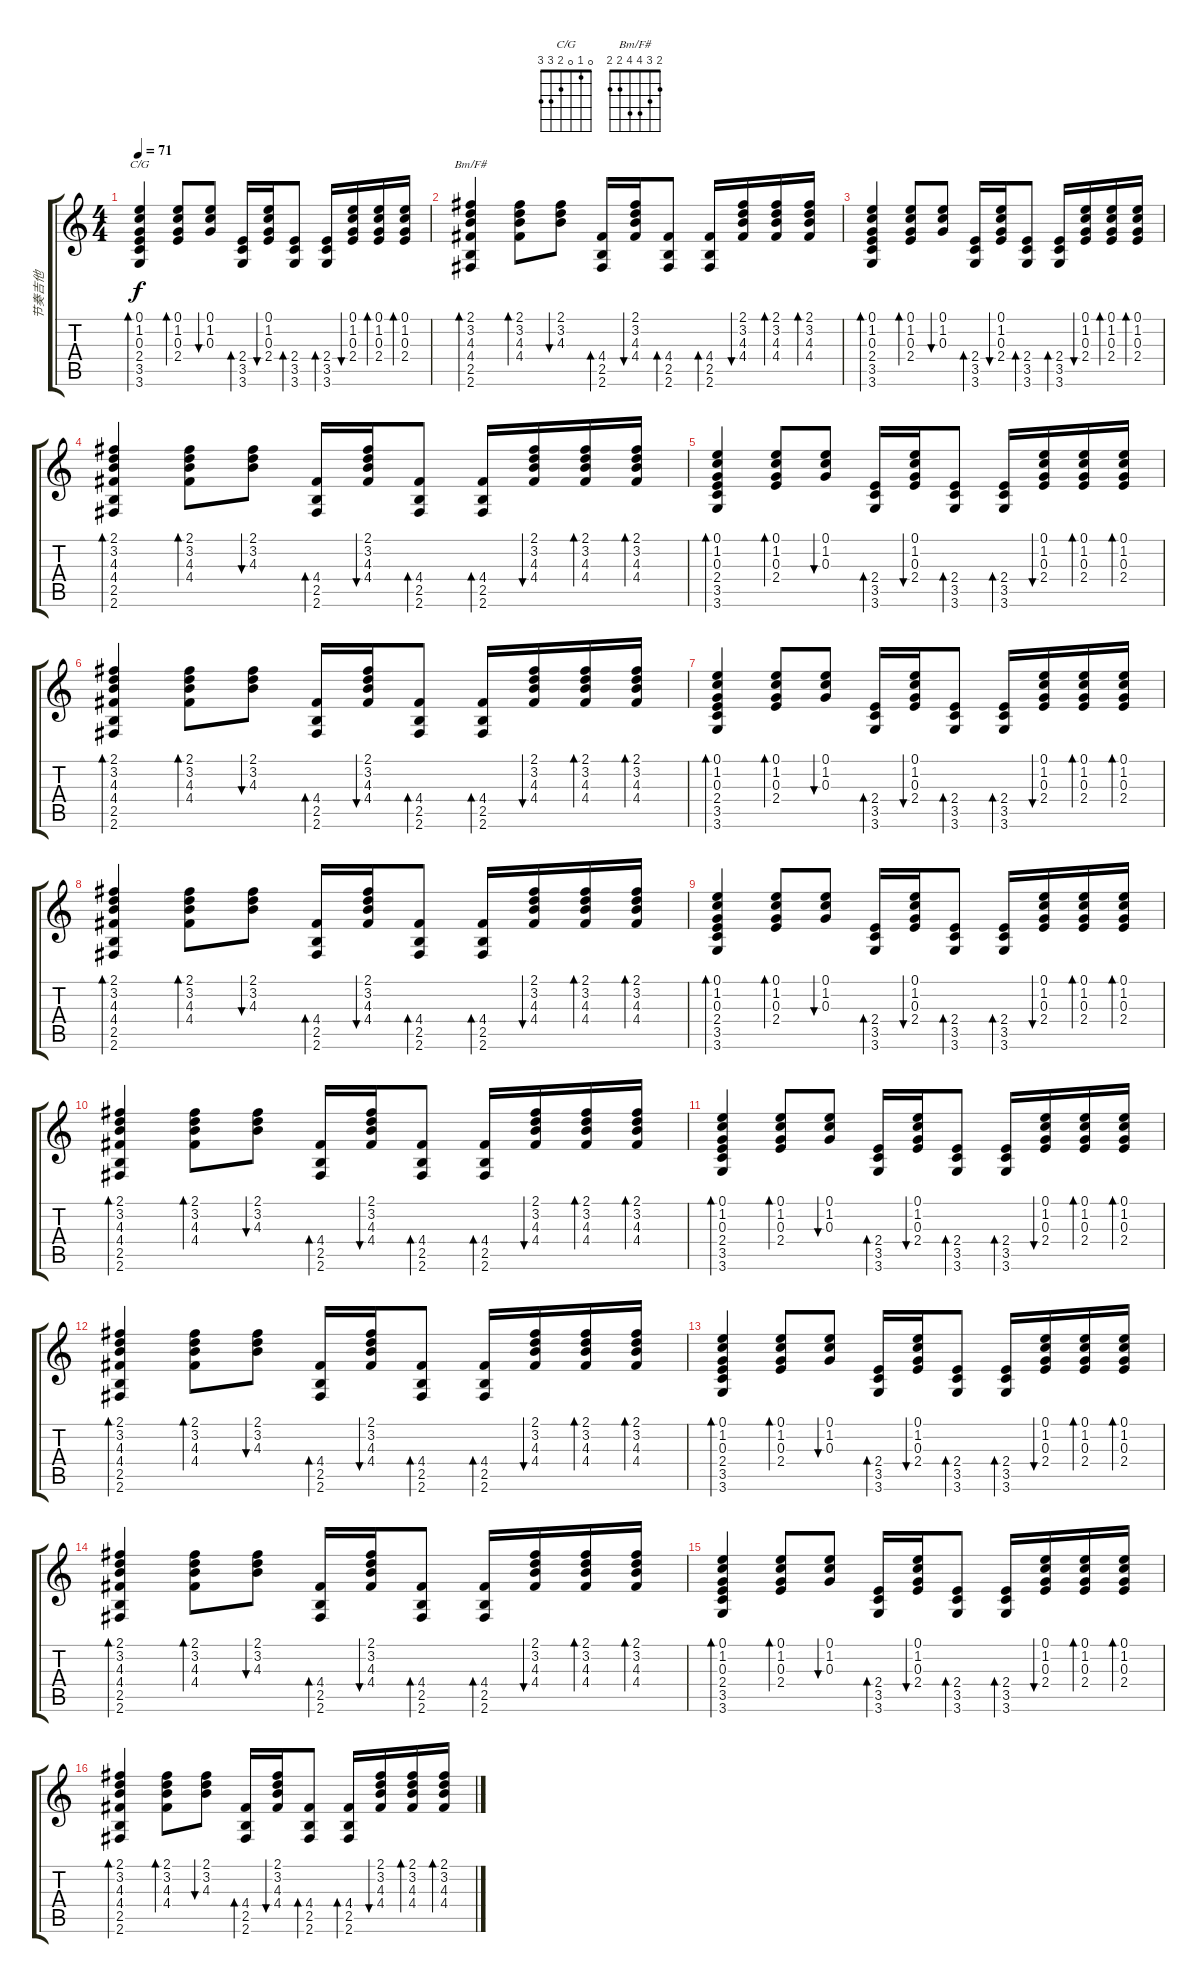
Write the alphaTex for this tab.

\track ("节奏吉他" "节奏吉他") {instrument acousticguitarsteel}
\staff {score tabs}
\tuning (E4 B3 G3 D3 A2 E2) {hide}
\chord ("C/G" 0 1 0 2 3 3)
\chord ("Bm/F#" 2 3 4 4 2 2)
\ts (4 4)
\tempo 71
\clef g2
\ks c
(0.1 1.2 0.3 2.4 3.5 3.6).4{bd 60 ch "C/G" dy f} (0.1 1.2 0.3 2.4).8{bd 60} (0.1 1.2 0.3).8{bu 60} (2.4 3.5 3.6).16{bd 60} (0.1 1.2 0.3 2.4).16{bu 60} (2.4 3.5 3.6).8{bd 60} (2.4 3.5 3.6).16{bd 60} (0.1 1.2 0.3 2.4).16{bu 60} (0.1 1.2 0.3 2.4).16{bd 60} (0.1 1.2 0.3 2.4).16{bd 60} |
(2.1 3.2 4.3 4.4 2.5 2.6).4{bd 60 ch "Bm/F#"} (2.1 3.2 4.3 4.4).8{bd 60} (2.1 3.2 4.3).8{bu 60} (4.4 2.5 2.6).16{bd 60} (2.1 3.2 4.3 4.4).16{bu 60} (4.4 2.5 2.6).8{bd 60} (4.4 2.5 2.6).16{bd 60} (2.1 3.2 4.3 4.4).16{bu 60} (2.1 3.2 4.3 4.4).16{bd 60} (2.1 3.2 4.3 4.4).16{bd 60} |
(0.1 1.2 0.3 2.4 3.5 3.6).4{bd 60} (0.1 1.2 0.3 2.4).8{bd 60} (0.1 1.2 0.3).8{bu 60} (2.4 3.5 3.6).16{bd 60} (0.1 1.2 0.3 2.4).16{bu 60} (2.4 3.5 3.6).8{bd 60} (2.4 3.5 3.6).16{bd 60} (0.1 1.2 0.3 2.4).16{bu 60} (0.1 1.2 0.3 2.4).16{bd 60} (0.1 1.2 0.3 2.4).16{bd 60} |
(2.1 3.2 4.3 4.4 2.5 2.6).4{bd 60} (2.1 3.2 4.3 4.4).8{bd 60} (2.1 3.2 4.3).8{bu 60} (4.4 2.5 2.6).16{bd 60} (2.1 3.2 4.3 4.4).16{bu 60} (4.4 2.5 2.6).8{bd 60} (4.4 2.5 2.6).16{bd 60} (2.1 3.2 4.3 4.4).16{bu 60} (2.1 3.2 4.3 4.4).16{bd 60} (2.1 3.2 4.3 4.4).16{bd 60} |
(0.1 1.2 0.3 2.4 3.5 3.6).4{bd 60} (0.1 1.2 0.3 2.4).8{bd 60} (0.1 1.2 0.3).8{bu 60} (2.4 3.5 3.6).16{bd 60} (0.1 1.2 0.3 2.4).16{bu 60} (2.4 3.5 3.6).8{bd 60} (2.4 3.5 3.6).16{bd 60} (0.1 1.2 0.3 2.4).16{bu 60} (0.1 1.2 0.3 2.4).16{bd 60} (0.1 1.2 0.3 2.4).16{bd 60} |
(2.1 3.2 4.3 4.4 2.5 2.6).4{bd 60} (2.1 3.2 4.3 4.4).8{bd 60} (2.1 3.2 4.3).8{bu 60} (4.4 2.5 2.6).16{bd 60} (2.1 3.2 4.3 4.4).16{bu 60} (4.4 2.5 2.6).8{bd 60} (4.4 2.5 2.6).16{bd 60} (2.1 3.2 4.3 4.4).16{bu 60} (2.1 3.2 4.3 4.4).16{bd 60} (2.1 3.2 4.3 4.4).16{bd 60} |
(0.1 1.2 0.3 2.4 3.5 3.6).4{bd 60} (0.1 1.2 0.3 2.4).8{bd 60} (0.1 1.2 0.3).8{bu 60} (2.4 3.5 3.6).16{bd 60} (0.1 1.2 0.3 2.4).16{bu 60} (2.4 3.5 3.6).8{bd 60} (2.4 3.5 3.6).16{bd 60} (0.1 1.2 0.3 2.4).16{bu 60} (0.1 1.2 0.3 2.4).16{bd 60} (0.1 1.2 0.3 2.4).16{bd 60} |
(2.1 3.2 4.3 4.4 2.5 2.6).4{bd 60} (2.1 3.2 4.3 4.4).8{bd 60} (2.1 3.2 4.3).8{bu 60} (4.4 2.5 2.6).16{bd 60} (2.1 3.2 4.3 4.4).16{bu 60} (4.4 2.5 2.6).8{bd 60} (4.4 2.5 2.6).16{bd 60} (2.1 3.2 4.3 4.4).16{bu 60} (2.1 3.2 4.3 4.4).16{bd 60} (2.1 3.2 4.3 4.4).16{bd 60} |
(0.1 1.2 0.3 2.4 3.5 3.6).4{bd 60} (0.1 1.2 0.3 2.4).8{bd 60} (0.1 1.2 0.3).8{bu 60} (2.4 3.5 3.6).16{bd 60} (0.1 1.2 0.3 2.4).16{bu 60} (2.4 3.5 3.6).8{bd 60} (2.4 3.5 3.6).16{bd 60} (0.1 1.2 0.3 2.4).16{bu 60} (0.1 1.2 0.3 2.4).16{bd 60} (0.1 1.2 0.3 2.4).16{bd 60} |
(2.1 3.2 4.3 4.4 2.5 2.6).4{bd 60} (2.1 3.2 4.3 4.4).8{bd 60} (2.1 3.2 4.3).8{bu 60} (4.4 2.5 2.6).16{bd 60} (2.1 3.2 4.3 4.4).16{bu 60} (4.4 2.5 2.6).8{bd 60} (4.4 2.5 2.6).16{bd 60} (2.1 3.2 4.3 4.4).16{bu 60} (2.1 3.2 4.3 4.4).16{bd 60} (2.1 3.2 4.3 4.4).16{bd 60} |
(0.1 1.2 0.3 2.4 3.5 3.6).4{bd 60} (0.1 1.2 0.3 2.4).8{bd 60} (0.1 1.2 0.3).8{bu 60} (2.4 3.5 3.6).16{bd 60} (0.1 1.2 0.3 2.4).16{bu 60} (2.4 3.5 3.6).8{bd 60} (2.4 3.5 3.6).16{bd 60} (0.1 1.2 0.3 2.4).16{bu 60} (0.1 1.2 0.3 2.4).16{bd 60} (0.1 1.2 0.3 2.4).16{bd 60} |
(2.1 3.2 4.3 4.4 2.5 2.6).4{bd 60} (2.1 3.2 4.3 4.4).8{bd 60} (2.1 3.2 4.3).8{bu 60} (4.4 2.5 2.6).16{bd 60} (2.1 3.2 4.3 4.4).16{bu 60} (4.4 2.5 2.6).8{bd 60} (4.4 2.5 2.6).16{bd 60} (2.1 3.2 4.3 4.4).16{bu 60} (2.1 3.2 4.3 4.4).16{bd 60} (2.1 3.2 4.3 4.4).16{bd 60} |
(0.1 1.2 0.3 2.4 3.5 3.6).4{bd 60} (0.1 1.2 0.3 2.4).8{bd 60} (0.1 1.2 0.3).8{bu 60} (2.4 3.5 3.6).16{bd 60} (0.1 1.2 0.3 2.4).16{bu 60} (2.4 3.5 3.6).8{bd 60} (2.4 3.5 3.6).16{bd 60} (0.1 1.2 0.3 2.4).16{bu 60} (0.1 1.2 0.3 2.4).16{bd 60} (0.1 1.2 0.3 2.4).16{bd 60} |
(2.1 3.2 4.3 4.4 2.5 2.6).4{bd 60} (2.1 3.2 4.3 4.4).8{bd 60} (2.1 3.2 4.3).8{bu 60} (4.4 2.5 2.6).16{bd 60} (2.1 3.2 4.3 4.4).16{bu 60} (4.4 2.5 2.6).8{bd 60} (4.4 2.5 2.6).16{bd 60} (2.1 3.2 4.3 4.4).16{bu 60} (2.1 3.2 4.3 4.4).16{bd 60} (2.1 3.2 4.3 4.4).16{bd 60} |
(0.1 1.2 0.3 2.4 3.5 3.6).4{bd 60} (0.1 1.2 0.3 2.4).8{bd 60} (0.1 1.2 0.3).8{bu 60} (2.4 3.5 3.6).16{bd 60} (0.1 1.2 0.3 2.4).16{bu 60} (2.4 3.5 3.6).8{bd 60} (2.4 3.5 3.6).16{bd 60} (0.1 1.2 0.3 2.4).16{bu 60} (0.1 1.2 0.3 2.4).16{bd 60} (0.1 1.2 0.3 2.4).16{bd 60} |
(2.1 3.2 4.3 4.4 2.5 2.6).4{bd 60} (2.1 3.2 4.3 4.4).8{bd 60} (2.1 3.2 4.3).8{bu 60} (4.4 2.5 2.6).16{bd 60} (2.1 3.2 4.3 4.4).16{bu 60} (4.4 2.5 2.6).8{bd 60} (4.4 2.5 2.6).16{bd 60} (2.1 3.2 4.3 4.4).16{bu 60} (2.1 3.2 4.3 4.4).16{bd 60} (2.1 3.2 4.3 4.4).16{bd 60}
